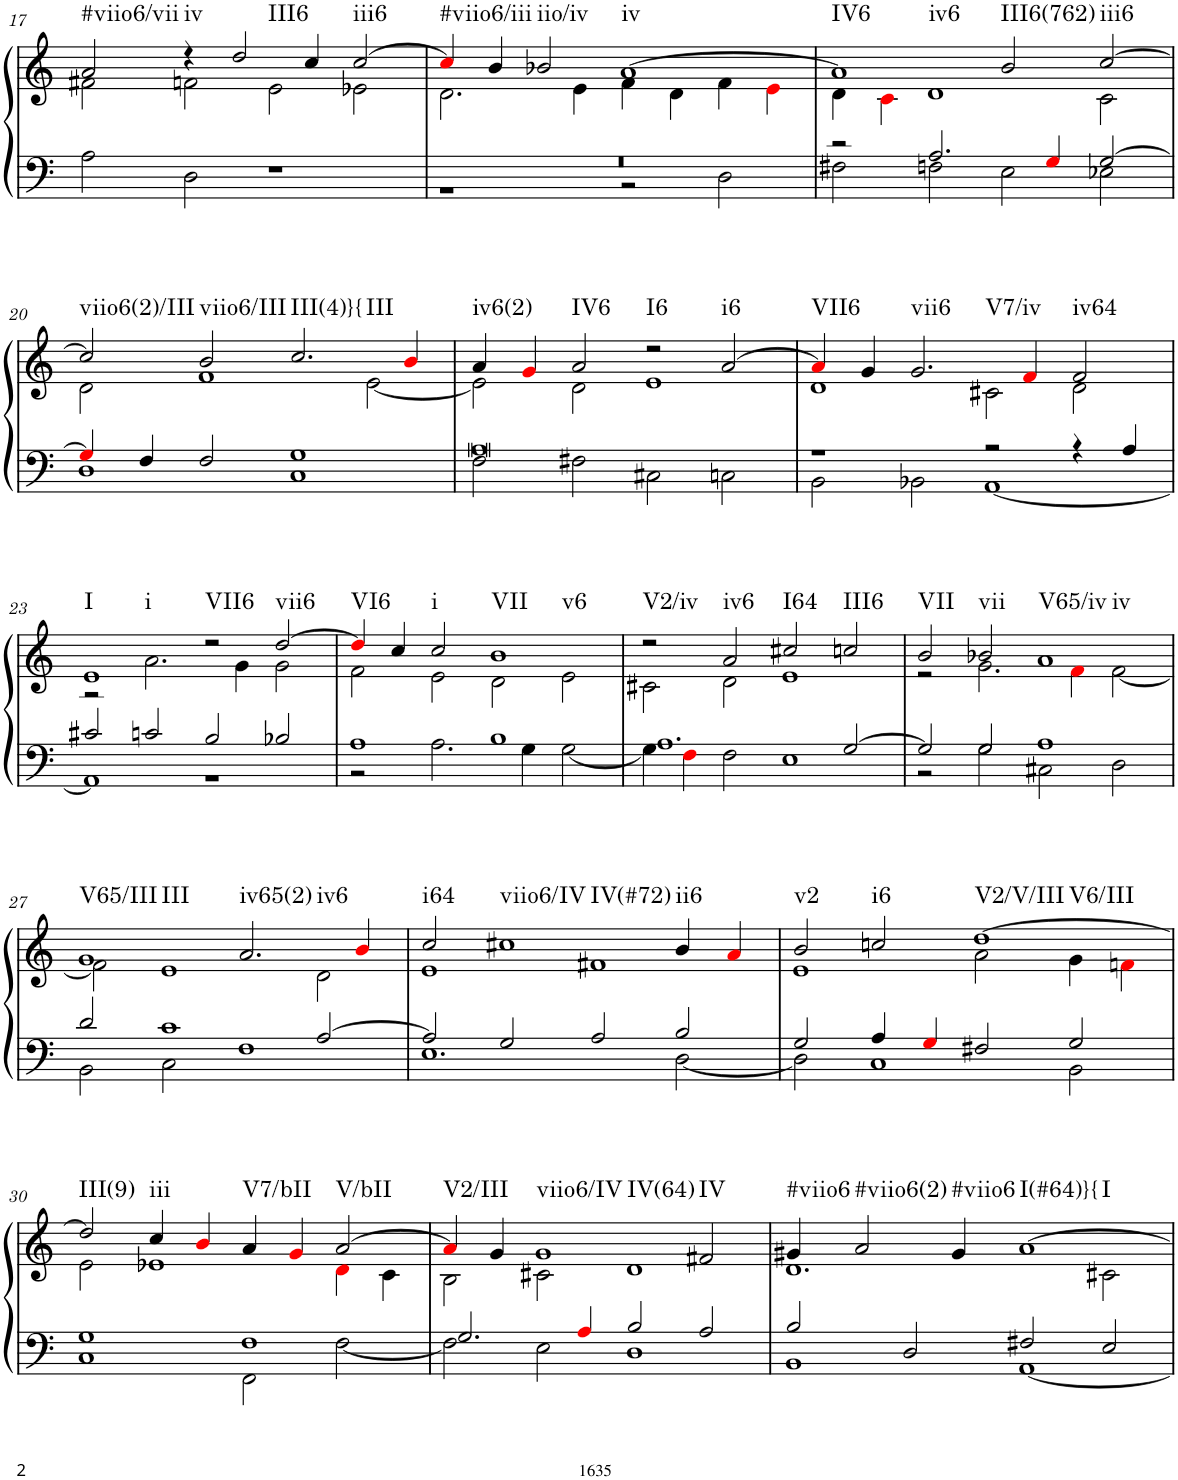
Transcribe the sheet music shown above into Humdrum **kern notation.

**kern	**kern	**harte
*part1	*part1	*part1
*staff2	*staff1	*
*I"Organ	*	*
!!LO:PB:g=z
*clefF4	*clefG2	*
*k[]	*k[]	*
*M4/2	*M4/2	*
=17	=17	=17
*	*^	*
!	!	!	!LO:H:kt=#viio6/vii
2A\	2a/	2f#X\	N
!	!	!	!LO:H:kt=iv
2D\	4r	2fn\	N
!	!	!	!LO:H:kt=III6
.	2dd/	.	N
1r	.	2e\	.
.	4cc/	.	.
!	!	!	!LO:H:kt=iii6
.	[2cc/	2e-X\	N
=18	=18	=18	=18
*^	*	*	*
!	!	!	!	!LO:H:kt=#viio6/iii
0r	1r	4cci/]	2.d\	N
.	.	4b/	.	.
!	!	!	!	!LO:H:kt=iio/iv
.	.	2b-X/	.	N
.	.	.	4e\	.
!	!	!	!	!LO:H:kt=iv
.	2r	[1a	4f\	N
.	.	.	4d\	.
.	2D\	.	4f\	.
.	.	.	4ei\	.
=19	=19	=19	=19	=19
!	!	!	!	!LO:H:n=1:kt=IV6
!	!	!	!	!LO:H:n=2:kt=iv6
2r	2F#X\	1a]	4d\	N N
.	.	.	4ci\	.
2.A/	2Fn\	.	1d	.
!	!	!	!	!LO:H:kt=III6(762)
.	2E\	2b/	.	N
4Gi/	.	.	.	.
!	!	!	!	!LO:H:kt=iii6
[2G/	2E-X\	[2cc/	2c\	N
!!LO:LB:g=z	!!
=20	=20	=20	=20	=20
!	!	!	!	!LO:H:kt=viio6(2)/III
4Gi/]	1D	2cc/]	2d\	N
4F/	.	.	.	.
!	!	!	!	!LO:H:kt=viio6/III
2F/	.	2b/	1f	N
!	!	!	!	!LO:H:n=1:kt=III(4)}{
!	!	!	!	!LO:H:n=2:kt=III
1G	1C	2.cc/	.	N N
.	.	.	[2e\	.
.	.	4bi/	.	.
=21	=21	=21	=21	=21
!	!	!	!	!LO:H:kt=iv6(2)
0A	2F\	4a/	2e\]	N
.	.	4gi/	.	.
!	!	!	!	!LO:H:kt=IV6
.	2F#X\	2a/	2d\	N
!	!	!	!	!LO:H:kt=I6
.	2C#X\	2r	1e	N
!	!	!	!	!LO:H:kt=i6
.	2Cn\	[2a/	.	N
=22	=22	=22	=22	=22
!	!	!	!	!LO:H:kt=VII6
1r	2BB\	4ai/]	1d	N
.	.	4g/	.	.
!	!	!	!	!LO:H:n=1:kt=vii6
!	!	!	!	!LO:H:n=2:kt=V7/iv
.	2BB-X\	2.g/	.	N N
2r	[1AA	.	2c#X\	.
.	.	4fi/	.	.
!	!	!	!	!LO:H:kt=iv64
4r	.	2f/	2d\	N
4A/	.	.	.	.
!!LO:LB:g=z	!!
=23	=23	=23	=23	=23
!	!	!	!	!LO:H:n=1:kt=I
!	!	!	!	!LO:H:n=2:kt=i
2c#X/	1AA]	1e	2r	N N
2cn/	.	.	2.a\	.
!	!	!	!	!LO:H:kt=VII6
2B/	1r	2r	.	N
.	.	.	4g\	.
!	!	!	!	!LO:H:kt=vii6
2B-X/	.	[2dd/	2g\	N
=24	=24	=24	=24	=24
!	!	!	!	!LO:H:kt=VI6
1A	2r	4ddi/]	2f\	N
.	.	4cc/	.	.
!	!	!	!	!LO:H:kt=i
.	2.A\	2cc/	2e\	N
!	!	!	!	!LO:H:n=1:kt=VII
!	!	!	!	!LO:H:n=2:kt=v6
1B	.	1b	2d\	N N
.	4G\	.	.	.
.	[2G\	.	2e\	.
=25	=25	=25	=25	=25
!	!	!	!	!LO:H:kt=V2/iv
1.A	4G\]	2r	2c#X\	N
.	4Fi\	.	.	.
!	!	!	!	!LO:H:kt=iv6
.	2F\	2a/	2d\	N
!	!	!	!	!LO:H:kt=I64
.	1E	2cc#X/	1e	N
!	!	!	!	!LO:H:kt=III6
[2G/	.	2ccn/	.	N
=26	=26	=26	=26	=26
!	!	!	!	!LO:H:kt=VII
2G/]	2r	2b/	2r	N
!	!	!	!	!LO:H:kt=vii
2G/	2G\	2b-X/	2.g\	N
!	!	!	!	!LO:H:n=1:kt=V65/iv
!	!	!	!	!LO:H:n=2:kt=iv
1A	2C#X\	1a	.	N N
.	.	.	4fi\	.
.	2D\	.	[2f\	.
!!LO:LB:g=z	!!
=27	=27	=27	=27	=27
!	!	!	!	!LO:H:n=1:kt=V65/III
!	!	!	!	!LO:H:n=2:kt=III
2d/	2BB\	1g	2f\]	N N
1c	2C\	.	1e	.
!	!	!	!	!LO:H:n=1:kt=iv65(2)
!	!	!	!	!LO:H:n=2:kt=iv6
.	1F	2.a/	.	N N
[2A/	.	.	2d\	.
.	.	4bi/	.	.
=28	=28	=28	=28	=28
!	!	!	!	!LO:H:kt=i64
2A/]	1.E	2cc/	1e	N
!	!	!	!	!LO:H:n=1:kt=viio6/IV
!	!	!	!	!LO:H:n=2:kt=IV(#72)
2G/	.	1cc#X	.	N N
2A/	.	.	1f#X	.
!	!	!	!	!LO:H:kt=ii6
2B/	[2D\	4b/	.	N
.	.	4ai/	.	.
=29	=29	=29	=29	=29
!	!	!	!	!LO:H:kt=v2
2G/	2D\]	2b/	1e	N
!	!	!	!	!LO:H:kt=i6
4A/	1C	2ccn/	.	N
4Gi/	.	.	.	.
!	!	!	!	!LO:H:n=1:kt=V2/V/III
!	!	!	!	!LO:H:n=2:kt=V6/III
2F#X/	.	[1dd	2a\	N N
2G/	2BB\	.	4g\	.
.	.	.	4fni\	.
!!LO:LB:g=z	!!
=30	=30	=30	=30	=30
!	!	!	!	!LO:H:kt=III(9)
1G	1C	2dd/]	2e\	N
!	!	!	!	!LO:H:kt=iii
.	.	4cc/	1e-X	N
.	.	4bi/	.	.
!	!	!	!	!LO:H:kt=V7/bII
1F	2FF\	4a/	.	N
.	.	4gi/	.	.
!	!	!	!	!LO:H:kt=V/bII
.	[2F\	[2a/	4di\	N
.	.	.	4c\	.
=31	=31	=31	=31	=31
!	!	!	!	!LO:H:kt=V2/III
2.G/	2F\]	4ai/]	2B\	N
.	.	4g/	.	.
!	!	!	!	!LO:H:n=1:kt=viio6/IV
!	!	!	!	!LO:H:n=2:kt=IV(64)
.	2E\	1g	2c#X\	N N
4Ai/	.	.	.	.
2B/	1D	.	1d	.
!	!	!	!	!LO:H:kt=IV
2A/	.	2f#X/	.	N
=32	=32	=32	=32	=32
!	!	!	!	!LO:H:kt=#viio6
2B/	1BB	4g#X/	1.d	N
!	!	!	!	!LO:H:kt=#viio6(2)
.	.	2a/	.	N
2D/	.	.	.	.
!	!	!	!	!LO:H:kt=#viio6
.	.	4g#/	.	N
!	!	!	!	!LO:H:n=1:kt=I(#64)}{
!	!	!	!	!LO:H:n=2:kt=I
2F#X/	[1AA	[1a	.	N N
2E/	.	.	2c#X\	.
*v	*v	*	*	*
*	*v	*v	*
=	=	=
*-	*-	*-
